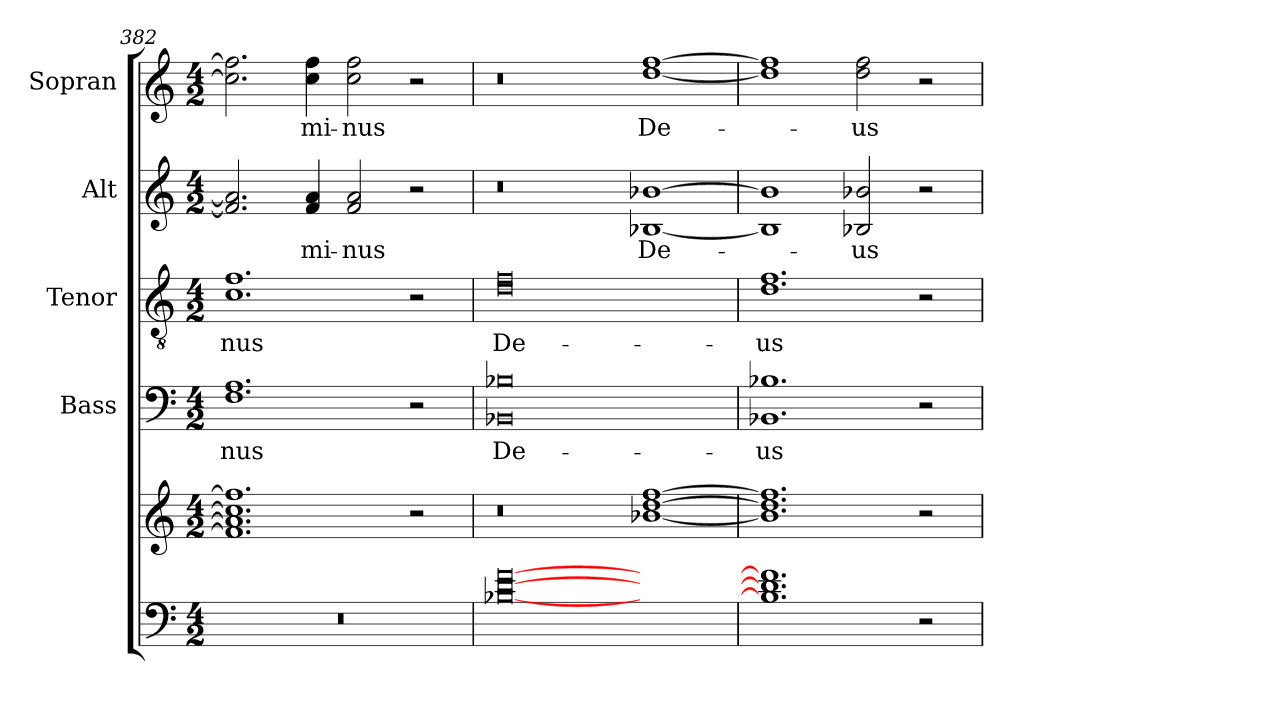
**kern	**kern	**kern	**text	**kern	**text	**kern	**text	**kern	**text
*part5	*part5	*part4	*part4	*part3	*part3	*part2	*part2	*part1	*part1
*staff6	*staff5	*staff4	*staff4	*staff3	*staff3	*staff2	*staff2	*staff1	*staff1
*	*	*I"Bass	*	*I"Tenor	*	*I"Alt	*	*I"Sopran	*
*	*	*I'B.	*	*I'T.	*	*I'A.	*	*I'S.	*
*clefF4	*clefG2	*clefF4	*	*clefGv2	*	*clefG2	*	*clefG2	*
*k[]	*k[]	*k[]	*	*k[]	*	*k[]	*	*k[]	*
*C:	*C:	*C:	*	*C:	*	*C:	*	*C:	*
*M4/2	*M4/2	*M4/2	*	*M4/2	*	*M4/2	*	*M4/2	*
=382	=382	=382	=382	=382	=382	=382	=382	=382	=382
!	!	!	!LO:LY:b	!	!LO:LY:b	!	!	!	!
0r	1.f] 1.a] 1.cc] 1.ff]	1.F 1.A	-nus	1.c 1.f	-nus	2.f/] 2.a/]	.	2.cc\] 2.ff\]	.
!	!	!	!	!	!	!	!LO:LY:b	!	!LO:LY:b
.	.	.	.	.	.	4f/ 4a/	-mi-	4cc\ 4ff\	-mi-
!	!	!	!	!	!	!	!LO:LY:b	!	!LO:LY:b
.	.	.	.	.	.	2f/ 2a/	-nus	2cc\ 2ff\	-nus
.	2r	2r	.	2r	.	2r	.	2r	.
=383	=383	=383	=383	=383	=383	=383	=383	=383	=383
!	!	!	!LO:LY:b	!	!LO:LY:b	!	!	!	!
[0B-X [0d [0f	0r	0BB-X 0B-X	De-	0d 0f	De-	0r	.	0r	.
!	!	!	!	!	!	!	!LO:LY:b	!	!LO:LY:b
1ryy	[1b-X [1dd [1ff	1ryy	.	1ryy	.	[1B-X [1b-X	De-	[1dd [1ff	De-
!!LO:LB:g=z
=384	=384	=384	=384	=384	=384	=384	=384	=384	=384
!	!	!	!LO:LY:b	!	!LO:LY:b	!	!	!	!
1.B-] 1.d] 1.f]	1.b-] 1.dd] 1.ff]	1.BB-X 1.B-X	-us	1.d 1.f	-us	1B-] 1b-]	.	1dd] 1ff]	.
!	!	!	!	!	!	!	!LO:LY:b	!	!LO:LY:b
.	.	.	.	.	.	2B-X/ 2b-X/	-us	2dd\ 2ff\	-us
2r	2r	2r	.	2r	.	2r	.	2r	.
=	=	=	=	=	=	=	=	=	=
*-	*-	*-	*-	*-	*-	*-	*-	*-	*-
